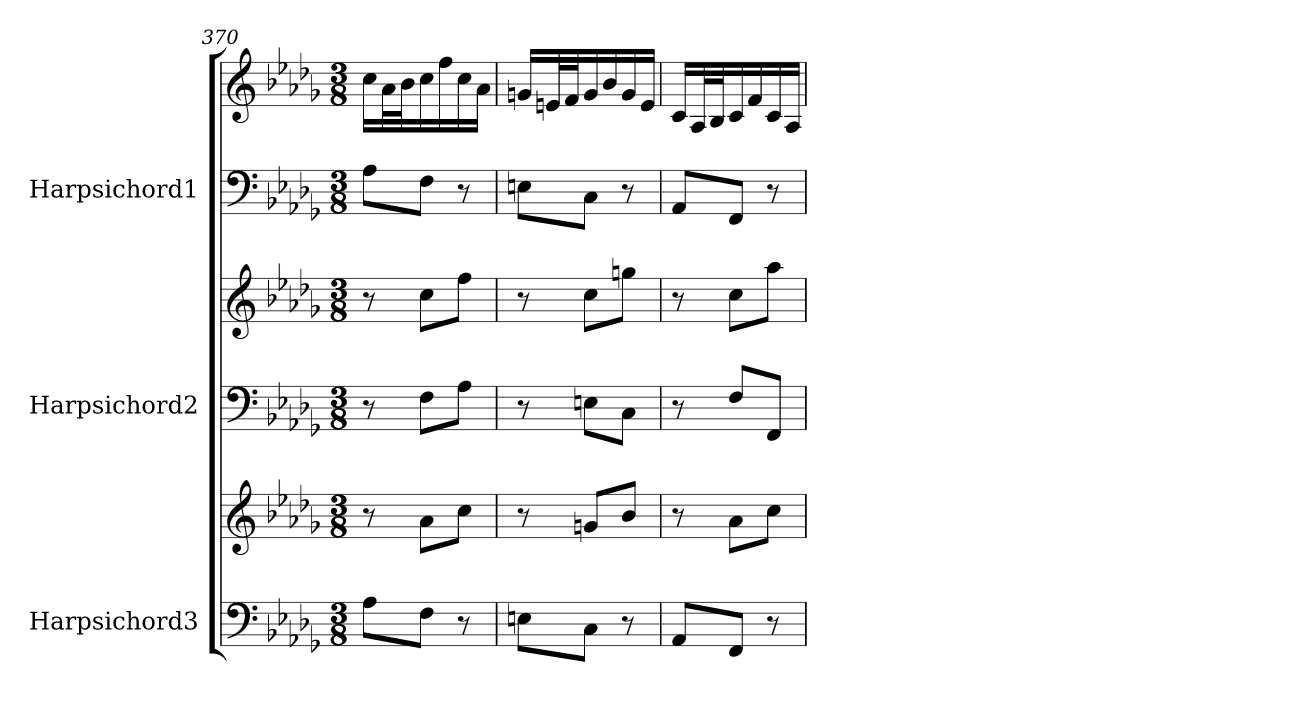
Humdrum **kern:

**kern	**kern	**kern	**kern	**kern	**kern
*part3	*part3	*part2	*part2	*part1	*part1
*staff6	*staff5	*staff4	*staff3	*staff2	*staff1
*I"Harpsichord3	*	*I"Harpsichord2	*	*I"Harpsichord1	*
*I'Hp	*	*I'Hp	*	*I'Hp	*
*clefF4	*clefG2	*clefF4	*clefG2	*clefF4	*clefG2
*k[b-e-a-d-g-]	*k[b-e-a-d-g-]	*k[b-e-a-d-g-]	*k[b-e-a-d-g-]	*k[b-e-a-d-g-]	*k[b-e-a-d-g-]
*M3/8	*M3/8	*M3/8	*M3/8	*M3/8	*M3/8
=370	=370	=370	=370	=370	=370
8A-\L	8r	8r	8r	8A-\L	16cc\LL
.	.	.	.	.	32a-\L
.	.	.	.	.	32b-\J
8F\J	8a-\L	8F\L	8cc\L	8F\J	16cc\
.	.	.	.	.	16ff\
8r	8cc\J	8A-\J	8ff\J	8r	16cc\
.	.	.	.	.	16a-\JJ
!!LO:LB:g=z
=371	=371	=371	=371	=371	=371
8En\L	8r	8r	8r	8En\L	16gn/LL
.	.	.	.	.	32en/L
.	.	.	.	.	32f/J
8C\J	8gn/L	8En\L	8cc\L	8C\J	16g/
.	.	.	.	.	16b-/
8r	8b-/J	8C\J	8ggn\J	8r	16g/
.	.	.	.	.	16e/JJ
=372	=372	=372	=372	=372	=372
8AA-/L	8r	8r	8r	8AA-/L	16c/LL
.	.	.	.	.	32A-/L
.	.	.	.	.	32B-/J
8FF/J	8a-\L	8F/L	8cc\L	8FF/J	16c/
.	.	.	.	.	16f/
8r	8cc\J	8FF/J	8aa-\J	8r	16c/
.	.	.	.	.	16A-/JJ
=	=	=	=	=	=
*-	*-	*-	*-	*-	*-
